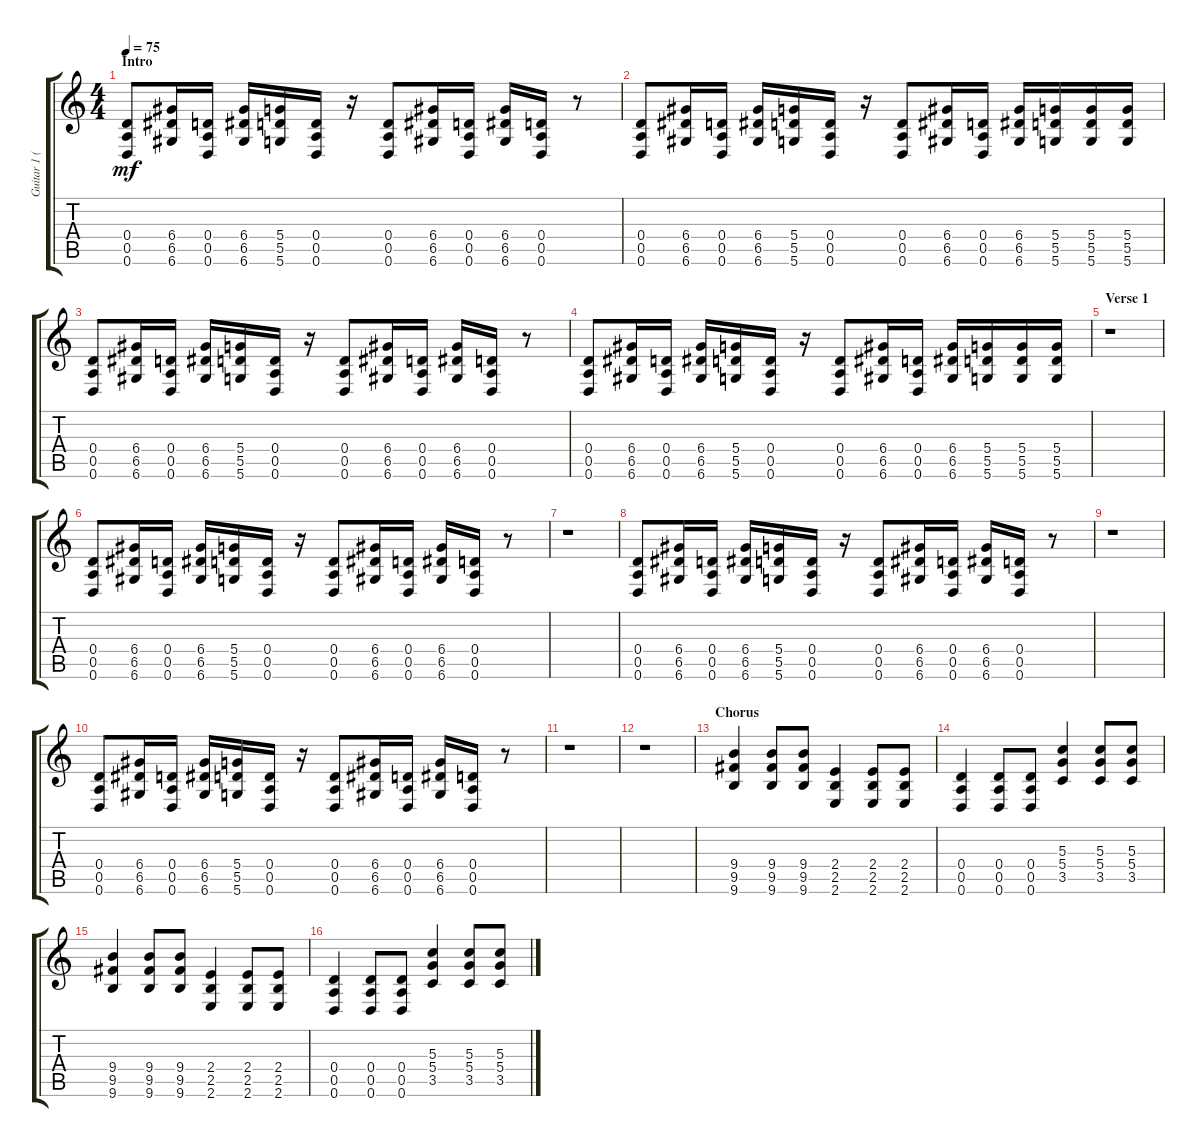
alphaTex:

\track ("Guitar 1 (Richard)" "Guitar 1 (") {instrument distortionguitar}
\staff {score tabs}
\tuning (E4 B3 G3 D3 A2 D2) {hide}
\ts (4 4)
\section ("" "Intro")
\tempo 75
\clef g2
\ks c
(0.4 0.5 0.6).8{dy mf instrument distortionguitar} (6.4 6.5 6.6).16 (0.4 0.5 0.6).16 (6.4 6.5 6.6).16 (5.4 5.5 5.6).16 (0.4 0.5 0.6).16 r.16 (0.4 0.5 0.6).8 (6.4 6.5 6.6).16 (0.4 0.5 0.6).16 (6.4 6.5 6.6).16 (0.4 0.5 0.6).16 r.8 |
(0.4 0.5 0.6).8 (6.4 6.5 6.6).16 (0.4 0.5 0.6).16 (6.4 6.5 6.6).16 (5.4 5.5 5.6).16 (0.4 0.5 0.6).16 r.16 (0.4 0.5 0.6).8 (6.4 6.5 6.6).16 (0.4 0.5 0.6).16 (6.4 6.5 6.6).16 (5.4 5.5 5.6).16 (5.4 5.5 5.6).16 (5.4 5.5 5.6).16 |
(0.4 0.5 0.6).8 (6.4 6.5 6.6).16 (0.4 0.5 0.6).16 (6.4 6.5 6.6).16 (5.4 5.5 5.6).16 (0.4 0.5 0.6).16 r.16 (0.4 0.5 0.6).8 (6.4 6.5 6.6).16 (0.4 0.5 0.6).16 (6.4 6.5 6.6).16 (0.4 0.5 0.6).16 r.8 |
(0.4 0.5 0.6).8 (6.4 6.5 6.6).16 (0.4 0.5 0.6).16 (6.4 6.5 6.6).16 (5.4 5.5 5.6).16 (0.4 0.5 0.6).16 r.16 (0.4 0.5 0.6).8 (6.4 6.5 6.6).16 (0.4 0.5 0.6).16 (6.4 6.5 6.6).16 (5.4 5.5 5.6).16 (5.4 5.5 5.6).16 (5.4 5.5 5.6).16 |
\section ("" "Verse 1")
r.1 |
(0.4 0.5 0.6).8 (6.4 6.5 6.6).16 (0.4 0.5 0.6).16 (6.4 6.5 6.6).16 (5.4 5.5 5.6).16 (0.4 0.5 0.6).16 r.16 (0.4 0.5 0.6).8 (6.4 6.5 6.6).16 (0.4 0.5 0.6).16 (6.4 6.5 6.6).16 (0.4 0.5 0.6).16 r.8 |
r.1 |
(0.4 0.5 0.6).8 (6.4 6.5 6.6).16 (0.4 0.5 0.6).16 (6.4 6.5 6.6).16 (5.4 5.5 5.6).16 (0.4 0.5 0.6).16 r.16 (0.4 0.5 0.6).8 (6.4 6.5 6.6).16 (0.4 0.5 0.6).16 (6.4 6.5 6.6).16 (0.4 0.5 0.6).16 r.8 |
r.1 |
(0.4 0.5 0.6).8 (6.4 6.5 6.6).16 (0.4 0.5 0.6).16 (6.4 6.5 6.6).16 (5.4 5.5 5.6).16 (0.4 0.5 0.6).16 r.16 (0.4 0.5 0.6).8 (6.4 6.5 6.6).16 (0.4 0.5 0.6).16 (6.4 6.5 6.6).16 (0.4 0.5 0.6).16 r.8 |
r.1 |
r.1 |
\section ("" "Chorus")
(9.4 9.5 9.6).4 (9.4 9.5 9.6).8 (9.4 9.5 9.6).8 (2.4 2.5 2.6).4 (2.4 2.5 2.6).8 (2.4 2.5 2.6).8 |
(0.4 0.5 0.6).4 (0.4 0.5 0.6).8 (0.4 0.5 0.6).8 (5.3 5.4 3.5).4 (5.3 5.4 3.5).8 (5.3 5.4 3.5).8 |
(9.4 9.5 9.6).4 (9.4 9.5 9.6).8 (9.4 9.5 9.6).8 (2.4 2.5 2.6).4 (2.4 2.5 2.6).8 (2.4 2.5 2.6).8 |
(0.4 0.5 0.6).4 (0.4 0.5 0.6).8 (0.4 0.5 0.6).8 (5.3 5.4 3.5).4 (5.3 5.4 3.5).8 (5.3 5.4 3.5).8
